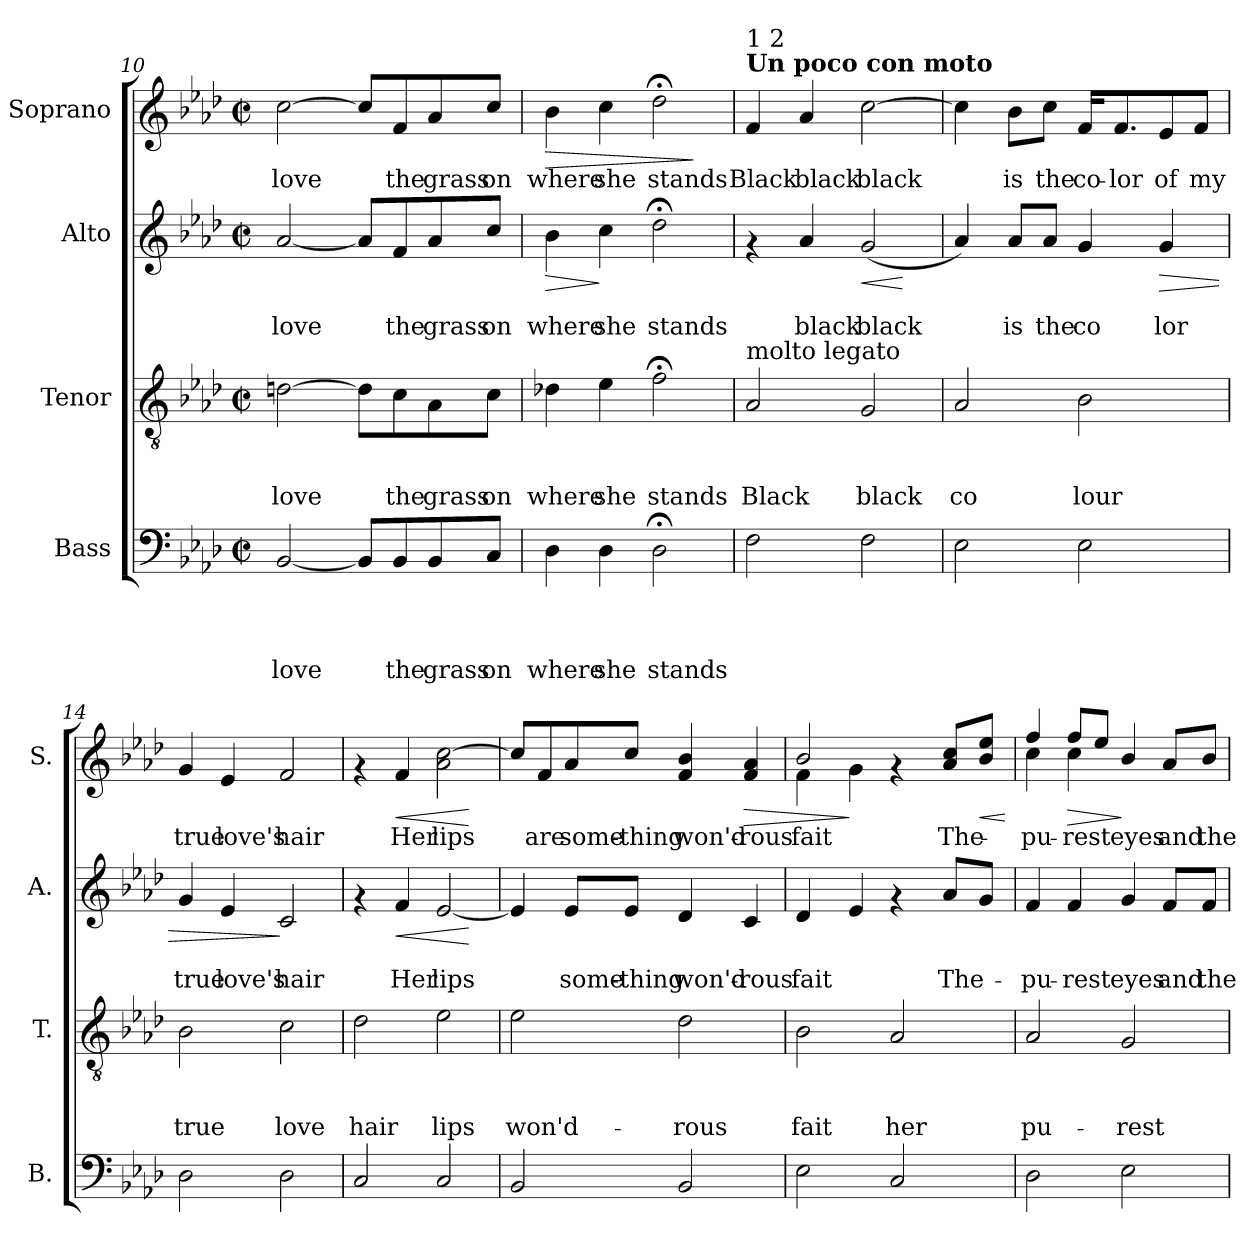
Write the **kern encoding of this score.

**kern	**text	**text	**text	**text	**kern	**text	**text	**text	**kern	**text	**text	**dynam	**kern	**text	**dynam
*part4	*part4	*part4	*part4	*part4	*part3	*part3	*part3	*part3	*part2	*part2	*part2	*part2	*part1	*part1	*part1
*staff4	*staff4	*staff4	*staff4	*staff4	*staff3	*staff3	*staff3	*staff3	*staff2	*staff2	*staff2	*staff2	*staff1	*staff1	*staff1
*I"Bass	*	*	*	*	*I"Tenor	*	*	*	*I"Alto	*	*	*	*I"Soprano	*	*
*I'B.	*	*	*	*	*I'T.	*	*	*	*I'A.	*	*	*	*I'S.	*	*
*clefF4	*	*	*	*	*clefGv2	*	*	*	*clefG2	*	*	*	*clefG2	*	*
*k[b-e-a-d-]	*	*	*	*	*k[b-e-a-d-]	*	*	*	*k[b-e-a-d-]	*	*	*	*k[b-e-a-d-]	*	*
*A-:	*	*	*	*	*A-:	*	*	*	*A-:	*	*	*	*A-:	*	*
*M2/2	*	*	*	*	*M2/2	*	*	*	*M2/2	*	*	*	*M2/2	*	*
*met(c|)	*	*	*	*	*met(c|)	*	*	*	*met(c|)	*	*	*	*met(c|)	*	*
=10	=10	=10	=10	=10	=10	=10	=10	=10	=10	=10	=10	=10	=10	=10	=10
!	!	!	!	!LO:LY:b	!	!	!	!LO:LY:b	!	!	!LO:LY:b	!	!	!LO:LY:b	!
[<2BB-/	.	.	.	love	[>2dn\	.	.	love	[<2a-/	.	love	.	[>2cc\	love	.
8BB-/L]	.	.	.	.	8d\L]	.	.	.	8a-/L]	.	.	.	8cc/L]	.	.
!	!	!	!	!LO:LY:b	!	!	!	!LO:LY:b	!	!	!LO:LY:b	!	!	!LO:LY:b	!
8BB-/	.	.	.	the	8c\	.	.	the	8f/	.	the	.	8f/	the	.
!	!	!	!	!LO:LY:b	!	!	!	!LO:LY:b	!	!	!LO:LY:b	!	!	!LO:LY:b	!
8BB-/	.	.	.	grass	8A-\	.	.	grass	8a-/	.	grass	.	8a-/	grass	.
!	!	!	!	!LO:LY:b	!	!	!	!LO:LY:b	!	!	!LO:LY:b	!	!	!LO:LY:b	!
8C/J	.	.	.	on	8c\J	.	.	on	8cc/J	.	on	.	8cc/J	on	.
=11	=11	=11	=11	=11	=11	=11	=11	=11	=11	=11	=11	=11	=11	=11	=11
!	!	!	!	!LO:LY:b	!	!	!	!LO:LY:b	!	!	!LO:LY:b	!LO:HP:b	!	!LO:LY:b	!LO:HP:b
4D-\	.	.	.	where	4d-X\	.	.	where	4b-\	.	where	>	4b-\	where	>
!	!	!	!	!LO:LY:b	!	!	!	!LO:LY:b	!	!	!LO:LY:b	!	!	!LO:LY:b	!
4D-\	.	.	.	she	4e-\	.	.	she	4cc\	.	she	]	4cc\	she	.
!	!	!	!	!LO:LY:b	!	!	!	!LO:LY:b	!	!	!LO:LY:b	!	!	!LO:LY:b	!
2D-;<\	.	.	.	stands	2f;<\	.	.	stands	2dd-;<\	.	stands	.	2dd-;<\	stands	.
.	.	.	.	.	.	.	.	.	.	.	.	.	.	.	]
!!LO:PB:g=z
=12	=12	=12	=12	=12	=12	=12	=12	=12	=12	=12	=12	=12	=12	=12	=12
!	!	!	!	!	!	!	!	!	!	!	!	!	!LO:TX:a:B:t=Un poco con moto	!	!
!	!	!	!	!	!	!	!	!	!	!	!	!	!LO:TX:a:t=1 2	!	!
!	!	!	!	!	!LO:TX:a:t=molto legato	!	!	!	!	!	!	!	!	!	!
!	!	!	!	!	!	!	!	!LO:LY:b	!	!	!	!	!	!LO:LY:b	!
2F\	.	.	.	.	2A-/	.	.	Black	4rf	.	.	.	4f/	Black	.
!	!	!	!	!	!	!	!	!	!	!	!LO:LY:b	!	!	!LO:LY:b	!
.	.	.	.	.	.	.	.	.	4a-/	.	black	.	4a-/	black	.
!	!	!	!	!	!	!	!	!LO:LY:b	!	!	!LO:LY:b	!LO:HP:b	!	!LO:LY:b	!
2F\	.	.	.	.	2G/	.	.	black	(<2g/	.	black	<	[>2cc\	black	.
.	.	.	.	.	.	.	.	.	.	.	.	[	.	.	.
=13	=13	=13	=13	=13	=13	=13	=13	=13	=13	=13	=13	=13	=13	=13	=13
!	!	!	!	!	!	!	!	!LO:LY:b	!	!	!	!	!	!	!
2E-\	.	.	.	.	2A-/	.	.	co	4a-/)	.	.	.	4cc\]	.	.
!	!	!	!	!	!	!	!	!	!	!	!LO:LY:b	!	!	!LO:LY:b	!
.	.	.	.	.	.	.	.	.	8a-/L	.	is	.	8b-\L	is	.
!	!	!	!	!	!	!	!	!	!	!	!LO:LY:b	!	!	!LO:LY:b	!
.	.	.	.	.	.	.	.	.	8a-/J	.	the	.	8cc\J	the	.
!	!	!	!	!	!	!	!	!LO:LY:b	!	!	!LO:LY:b	!	!	!LO:LY:b	!
2E-\	.	.	.	.	2B-\	.	.	lour	4g/	.	co	.	16f/KL	co-	.
!	!	!	!	!	!	!	!	!	!	!	!	!	!	!LO:LY:b	!
.	.	.	.	.	.	.	.	.	.	.	.	.	8.f/	-lor	.
!	!	!	!	!	!	!	!	!	!	!	!LO:LY:b	!LO:HP:b	!	!LO:LY:b	!
.	.	.	.	.	.	.	.	.	4g/	.	lor	>	8e-/	of	.
!	!	!	!	!	!	!	!	!	!	!	!	!	!	!LO:LY:b	!
.	.	.	.	.	.	.	.	.	.	.	.	.	8f/J	my	.
=14	=14	=14	=14	=14	=14	=14	=14	=14	=14	=14	=14	=14	=14	=14	=14
!	!	!	!	!	!	!	!	!LO:LY:b	!	!	!LO:LY:b	!	!	!LO:LY:b	!
2D-\	.	.	.	.	2B-\	.	.	true	4g/	.	true	.	4g/	true	.
!	!	!	!	!	!	!	!	!	!	!	!LO:LY:b	!	!	!LO:LY:b	!
.	.	.	.	.	.	.	.	.	4e-/	.	love's	.	4e-/	love's	.
!	!	!	!	!	!	!	!	!LO:LY:b	!	!	!LO:LY:b	!	!	!LO:LY:b	!
2D-\	.	.	.	.	2c\	.	.	love	2c/	.	hair	]	2f/	hair	.
=15	=15	=15	=15	=15	=15	=15	=15	=15	=15	=15	=15	=15	=15	=15	=15
!	!	!	!	!	!	!	!	!LO:LY:b	!	!	!	!	!	!	!
2C/	.	.	.	.	2d-\	.	.	hair	4rf	.	.	.	4rf	.	.
!	!	!	!	!	!	!	!	!	!	!	!LO:LY:b	!LO:HP:b	!	!LO:LY:b	!LO:HP:b
.	.	.	.	.	.	.	.	.	4f/	.	Her	<	4f/	Her	<
!	!	!	!	!	!	!	!	!LO:LY:b	!	!	!LO:LY:b	!	!	!LO:LY:b	!
2C/	.	.	.	.	2e-\	.	.	lips	[>2e-/	.	lips	.	2a-\ [>2cc\	lips	.
.	.	.	.	.	.	.	.	.	.	.	.	[	.	.	[
!!LO:PB:g=z
=16	=16	=16	=16	=16	=16	=16	=16	=16	=16	=16	=16	=16	=16	=16	=16
!	!	!	!	!	!	!	!	!LO:LY:b	!	!	!	!	!	!	!
2BB-/	.	.	.	.	2e-\	.	.	won'd-	4e-/]	.	.	.	8cc/L]	.	.
!	!	!	!	!	!	!	!	!	!	!	!	!	!	!LO:LY:b	!
.	.	.	.	.	.	.	.	.	.	.	.	.	8f/	are	.
!	!	!	!	!	!	!	!	!	!	!	!LO:LY:b	!	!	!LO:LY:b	!
.	.	.	.	.	.	.	.	.	8e-/L	.	some-	.	8a-/	some-	.
!	!	!	!	!	!	!	!	!	!	!	!LO:LY:b	!	!	!LO:LY:b	!
.	.	.	.	.	.	.	.	.	8e-/J	.	-thing	.	8cc/J	-thing	.
!	!	!	!	!	!	!	!	!LO:LY:b	!	!	!LO:LY:b	!	!	!LO:LY:b	!
2BB-/	.	.	.	.	2d-\	.	.	-rous	4d-/	.	won'd-	.	4f/ 4b-/	won'd-	.
!	!	!	!	!	!	!	!	!	!	!	!LO:LY:b	!	!	!LO:LY:b	!LO:HP:b
.	.	.	.	.	.	.	.	.	4c/	.	-rous	.	4f/ 4a-/	-rous	>
=17	=17	=17	=17	=17	=17	=17	=17	=17	=17	=17	=17	=17	=17	=17	=17
!	!	!	!	!	!	!	!	!LO:LY:b	!	!	!LO:LY:b	!	!	!LO:LY:b	!
*	*	*	*	*	*	*	*	*	*	*	*	*	*^	*	*
*	*	*	*	*	*	*	*	*	*	*	*	*	*	*^	*	*
*	*	*	*	*	*	*	*	*	*	*	*	*	*	*	*^	*	*
2E-\	.	.	.	.	2B-\	.	.	fait	4d-/	.	fait	.	8.ryy	2b-/	4f\	2.ryy	fait	.
.	.	.	.	.	.	.	.	.	.	.	.	.	2ryy	.	.	.	.	.
.	.	.	.	.	.	.	.	.	4e-/	.	.	.	.	.	4g\	.	.	]
!	!	!	!	!	!	!	!	!LO:LY:b	!	!	!	!	!	!	!	!	!	!
2C/	.	.	.	.	2A-/	.	.	her	4rf	.	.	.	.	2ryy	4rf	.	.	.
.	.	.	.	.	.	.	.	.	.	.	.	.	4ryy	.	.	.	.	.
!	!	!	!	!	!	!	!	!	!	!	!LO:LY:b	!	!	!	!	!	!LO:LY:b	!
.	.	.	.	.	.	.	.	.	8a-/L	.	The-	.	.	.	16ryy	8a-/ 8cc/L	The-	.
.	.	.	.	.	.	.	.	.	.	.	.	.	.	.	8.ryy	.	.	.
!	!	!	!	!	!	!	!	!	!	!	!	!	!	!	!	!	!	!LO:HP:b
.	.	.	.	.	.	.	.	.	8g/J	.	.	.	.	.	.	8b-/ 8ee-/J	.	<
.	.	.	.	.	.	.	.	.	.	.	.	.	16ryy	.	.	.	.	.
*	*	*	*	*	*	*	*	*	*	*	*	*	*v	*v	*v	*v	*	*
.	.	.	.	.	.	.	.	.	.	.	.	.	.	.	[
=18	=18	=18	=18	=18	=18	=18	=18	=18	=18	=18	=18	=18	=18	=18	=18
!	!	!	!	!	!	!	!	!LO:LY:b	!	!	!LO:LY:b	!	!	!LO:LY:b	!
*	*	*	*	*	*	*	*	*	*	*	*	*	*^	*	*
2D-\	.	.	.	.	2A-/	.	.	pu-	4f/	.	-pu-	.	4ff/	4cc\	pu-	.
!	!	!	!	!	!	!	!	!	!	!	!LO:LY:b	!	!	!	!LO:LY:b	!LO:HP:b
.	.	.	.	.	.	.	.	.	4f/	.	-rest	.	4cc\	8ff/L	-rest	>
.	.	.	.	.	.	.	.	.	.	.	.	.	.	8ee-/J	.	.
!	!	!	!	!	!	!	!	!LO:LY:b	!	!	!LO:LY:b	!	!	!	!LO:LY:b	!
2E-\	.	.	.	.	2G/	.	.	-rest	4g/	.	eyes	.	4b-/	2ryy	-eyes	]
!	!	!	!	!	!	!	!	!	!	!	!LO:LY:b	!	!	!	!LO:LY:b	!
.	.	.	.	.	.	.	.	.	8f/L	.	and	.	8a-/L	.	and	.
!	!	!	!	!	!	!	!	!	!	!	!LO:LY:b	!	!	!	!LO:LY:b	!
.	.	.	.	.	.	.	.	.	8f/J	.	the	.	8b-/J	.	the	.
*	*	*	*	*	*	*	*	*	*	*	*	*	*v	*v	*	*
=	=	=	=	=	=	=	=	=	=	=	=	=	=	=	=
*-	*-	*-	*-	*-	*-	*-	*-	*-	*-	*-	*-	*-	*-	*-	*-
